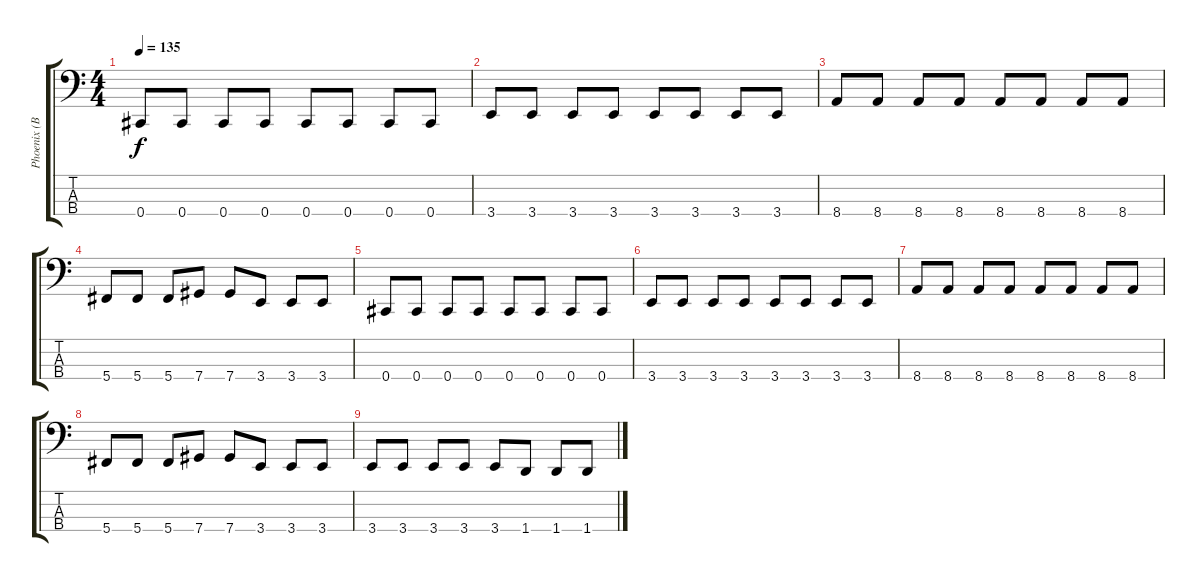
\track ("Phoenix (Bass)" "Phoenix (B") {instrument electricbassfinger}
\staff {score tabs}
\tuning (Gb2 Db2 Ab1 Db1) {hide}
\ts (4 4)
\tempo 135
\clef f4
\ks c
0.4.8{dy f} 0.4.8 0.4.8 0.4.8 0.4.8 0.4.8 0.4.8 0.4.8 |
3.4.8 3.4.8 3.4.8 3.4.8 3.4.8 3.4.8 3.4.8 3.4.8 |
8.4.8 8.4.8 8.4.8 8.4.8 8.4.8 8.4.8 8.4.8 8.4.8 |
5.4.8 5.4.8 5.4.8 7.4.8 7.4.8 3.4.8 3.4.8 3.4.8 |
0.4.8 0.4.8 0.4.8 0.4.8 0.4.8 0.4.8 0.4.8 0.4.8 |
3.4.8 3.4.8 3.4.8 3.4.8 3.4.8 3.4.8 3.4.8 3.4.8 |
8.4.8 8.4.8 8.4.8 8.4.8 8.4.8 8.4.8 8.4.8 8.4.8 |
5.4.8 5.4.8 5.4.8 7.4.8 7.4.8 3.4.8 3.4.8 3.4.8 |
3.4.8 3.4.8 3.4.8 3.4.8 3.4.8 1.4.8 1.4.8 1.4.8
